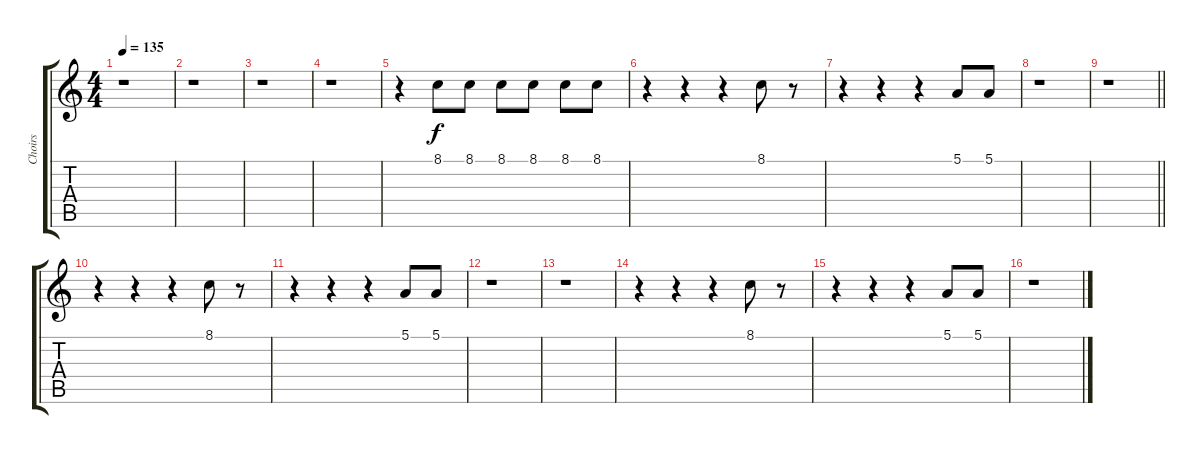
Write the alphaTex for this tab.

\track ("Choirs" "Choirs") {instrument choiraahs}
\staff {score tabs}
\tuning (E4 B3 G3 D3 A2 E2) {hide}
\ts (4 4)
\tempo 135
\clef g2
\ks c
r.1{dy f} |
r.1 |
r.1 |
r.1 |
r.4 8.1.8 8.1.8 8.1.8 8.1.8 8.1.8 8.1.8 |
r.4 r.4 r.4 8.1.8 r.8 |
r.4 r.4 r.4 5.1.8 5.1.8 |
r.1 |
\barLineRight lightlight
r.1 |
r.4 r.4 r.4 8.1.8 r.8 |
r.4 r.4 r.4 5.1.8 5.1.8 |
r.1 |
r.1 |
r.4 r.4 r.4 8.1.8 r.8 |
r.4 r.4 r.4 5.1.8 5.1.8 |
r.1
